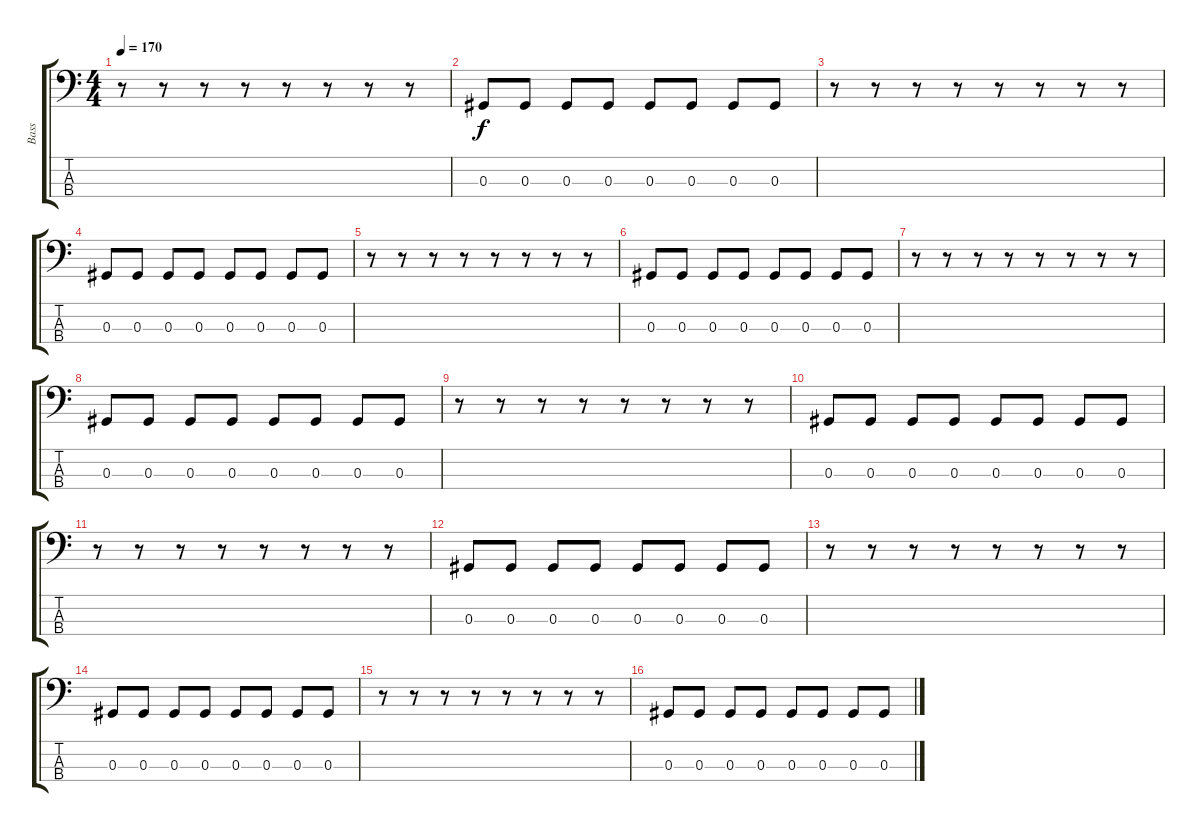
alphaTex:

\track ("Bass" "Bass") {instrument electricbassfinger}
\staff {score tabs}
\tuning (Gb2 Db2 Ab1 Eb1) {hide}
\ts (4 4)
\tempo 170
\clef f4
\ks c
r.8{dy f} r.8 r.8 r.8 r.8 r.8 r.8 r.8 |
0.3.8 0.3.8 0.3.8 0.3.8 0.3.8 0.3.8 0.3.8 0.3.8 |
r.8 r.8 r.8 r.8 r.8 r.8 r.8 r.8 |
0.3.8 0.3.8 0.3.8 0.3.8 0.3.8 0.3.8 0.3.8 0.3.8 |
r.8 r.8 r.8 r.8 r.8 r.8 r.8 r.8 |
0.3.8 0.3.8 0.3.8 0.3.8 0.3.8 0.3.8 0.3.8 0.3.8 |
r.8 r.8 r.8 r.8 r.8 r.8 r.8 r.8 |
0.3.8 0.3.8 0.3.8 0.3.8 0.3.8 0.3.8 0.3.8 0.3.8 |
r.8 r.8 r.8 r.8 r.8 r.8 r.8 r.8 |
0.3.8 0.3.8 0.3.8 0.3.8 0.3.8 0.3.8 0.3.8 0.3.8 |
r.8 r.8 r.8 r.8 r.8 r.8 r.8 r.8 |
0.3.8 0.3.8 0.3.8 0.3.8 0.3.8 0.3.8 0.3.8 0.3.8 |
r.8 r.8 r.8 r.8 r.8 r.8 r.8 r.8 |
0.3.8 0.3.8 0.3.8 0.3.8 0.3.8 0.3.8 0.3.8 0.3.8 |
r.8 r.8 r.8 r.8 r.8 r.8 r.8 r.8 |
0.3.8 0.3.8 0.3.8 0.3.8 0.3.8 0.3.8 0.3.8 0.3.8
